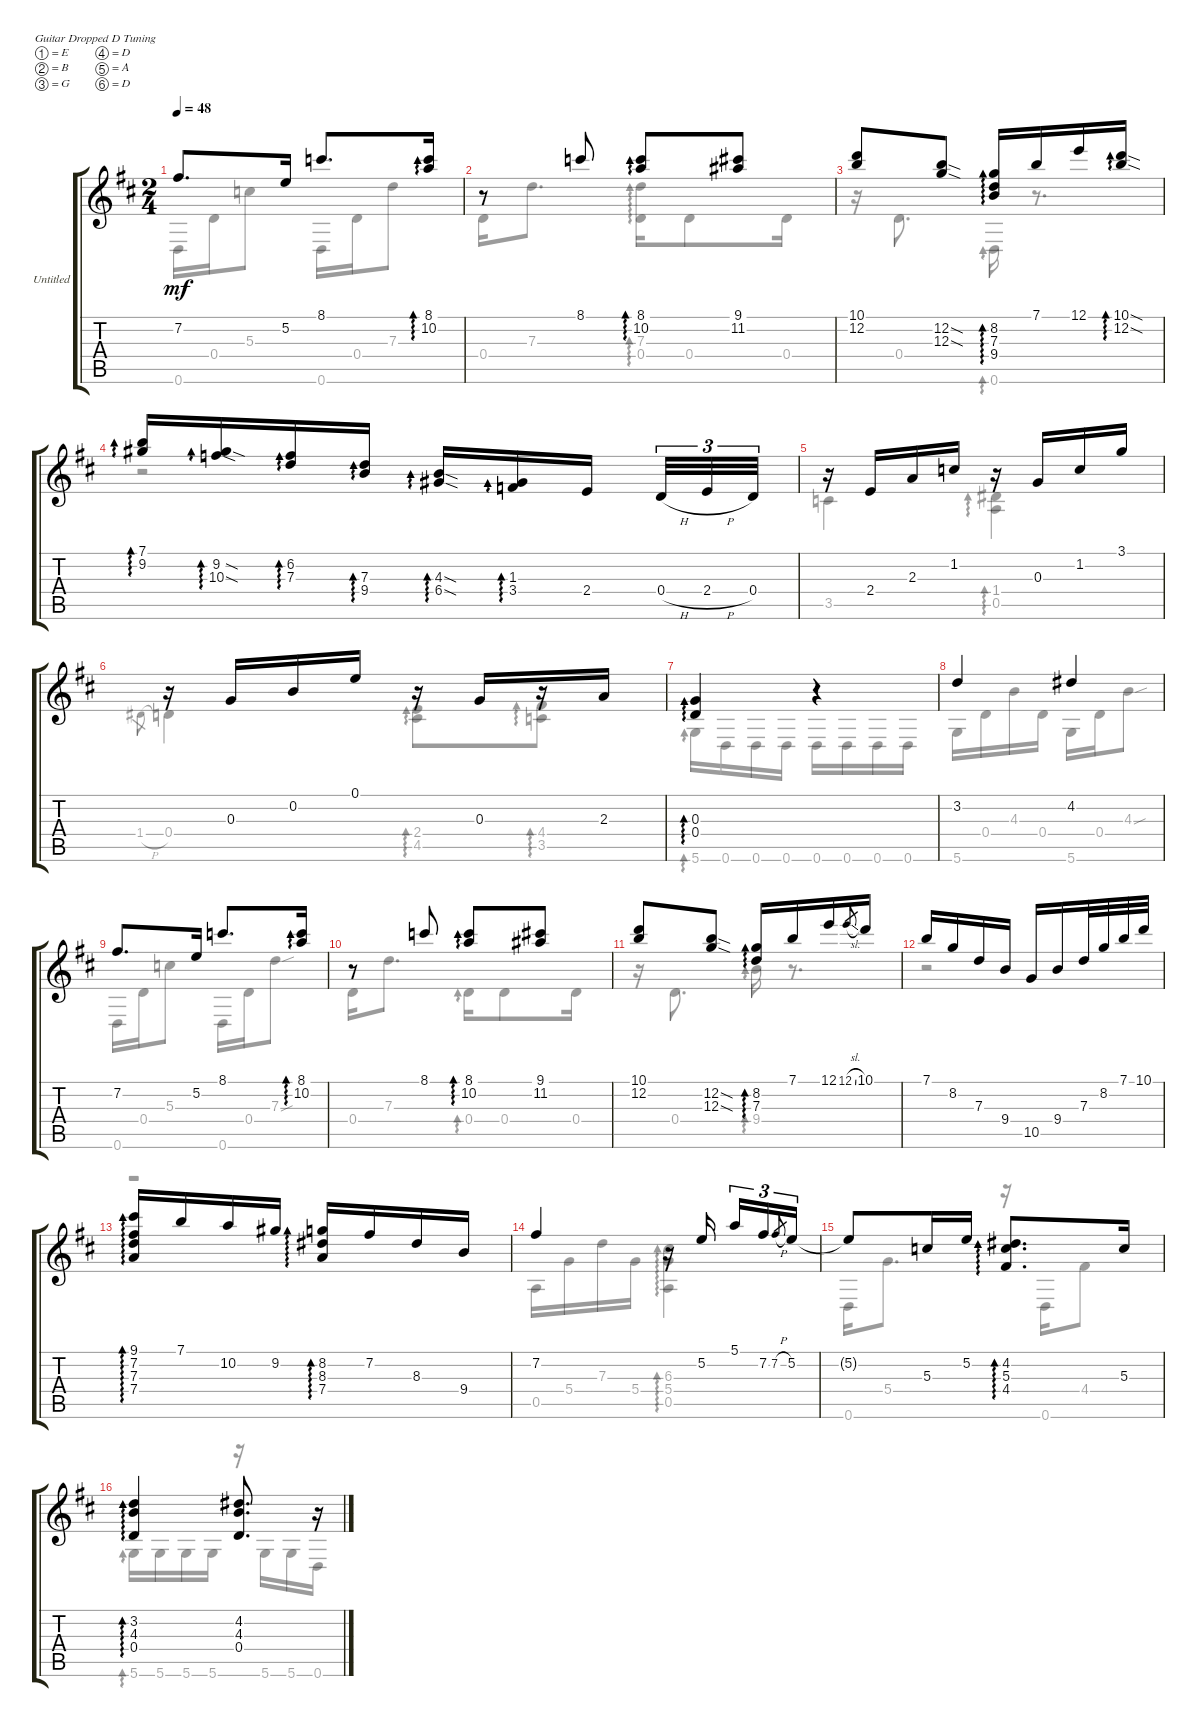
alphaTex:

\bracketExtendMode groupsimilarinstruments
\firstSystemTrackNameOrientation horizontal
\otherSystemsTrackNameOrientation horizontal
\track ("Untitled" "Untitled") {instrument acousticguitarnylon}
\staff {score tabs}
\tuning (E4 B3 G3 D3 A2 D2)
\voice
\ts (2 4)
\tempo 48
\clef g2
\ks bminor
7.2.8{d dy mf} 5.2.16 8.1.8{d} (8.1 10.2).16{ad 0} |
r.8 8.1.8 (8.1 10.2).8{ad 0} (9.1 11.2).8 |
(10.1 12.2).8 (12.2{sod} 12.3{sod}).8 (8.2 7.3 9.4).16{ad 0} 7.1.16 12.1.16 (10.1{sod} 12.2{sod}).16{ad 0} |
(7.1 9.2).16{ad 0} (9.2{sod} 10.3{sod}).16{ad 0} (6.2 7.3).16{ad 0} (7.3 9.4).16{ad 0} (4.3{sod} 6.4{sod}).16{ad 0} (1.3 3.4).16{ad 0} 2.4.16 0.4{h}.32{tu (3 2)} 2.4{h}.32{tu (3 2)} 0.4.32{tu (3 2)} |
r.16 2.4.16 2.3.16 1.2.16 r.16{ad 0} 0.3.16 1.2.16 3.1.16 |
r.16 0.3.16 0.2.16 0.1.16 r.16{ad 0} 0.3.16 r.16{ad 0} 2.3.16 |
(0.3 0.4).4{ad 0} r.4 |
3.2.4 4.2.4 |
7.2.8{d} 5.2.16 8.1.8{d} (8.1 10.2).16{ad 0} |
r.8 8.1.8 (8.1 10.2).8{ad 0} (9.1 11.2).8 |
(10.1 12.2).8 (12.2{sod} 12.3{sod}).8 (8.2 7.3).16{ad 0} 7.1.16 12.1.16 12.1{sl}.8{gr} 10.1.16 |
7.1.16 8.2.16 7.3.16 9.4.16 10.5.16 9.4.16 7.3.32 8.2.32 7.1.32 10.1.32 |
(9.1 7.2 7.3 7.4).16{ad 0} 7.1.16 10.2.16 9.2.16 (8.2 8.3 7.4).16{ad 0} 7.2.16 8.3.16 9.4.16 |
7.2.4 r.16{ad 0} 5.2.16 5.1.16{tu (3 2)} 7.2.16{tu (3 2)} 7.2{h}.8{gr} 5.2.16{tu (3 2)} |
5.2{t}.8 5.3.16 5.2.16 (4.2 5.3 4.4).8{d ad 0} 5.3.16 |
(3.2 4.3 0.4).4{ad 0} (4.2 4.3 0.4).8{d} r.16
\voice
\clef g2
\ottava regular
\simile none
\ks bminor
0.6.16{dy mf} 0.4.16 5.3.8 0.6.16 0.4.16 7.3.8 |
0.4.16 7.3.8{d} (7.3 0.4).16{ad 0} 0.4.8 0.4.16 |
r.16 0.4.8{d} 0.6.16{ad 0} r.8{d} |
r.2{ad 0} |
3.5.4 (1.4 0.5).4{ad 0} |
1.4{h}.8{gr} 0.4.4 (2.4 4.5).8{ad 0} (4.4 3.5).8{ad 0} |
5.6.16{ad 0} 0.6.16 0.6.16 0.6.16 0.6.16 0.6.16 0.6.16 0.6.16 |
5.6.16 0.4.16 4.3.16 0.4.16 5.6.16 0.4.16 4.3{sou}.8 |
0.6.16 0.4.16 5.3.8 0.6.16 0.4.16 7.3{sou}.8 |
0.4.16 7.3.8{d} 0.4.16{ad 0} 0.4.8 0.4.16 |
r.16 0.4.8{d} 9.4.16{ad 0} r.8{d} |
r.2 |
r.2{ad 0} |
0.5.16 5.4.16 7.3.16 5.4.16 (6.3 5.4 0.5).4{ad 0} |
0.6.16 5.4.8{d} r.16{ad 0} 0.6.16 4.4.8 |
5.6.16{ad 0} 5.6.16 5.6.16 5.6.16 r.16 5.6.16 5.6.16 0.6.16
